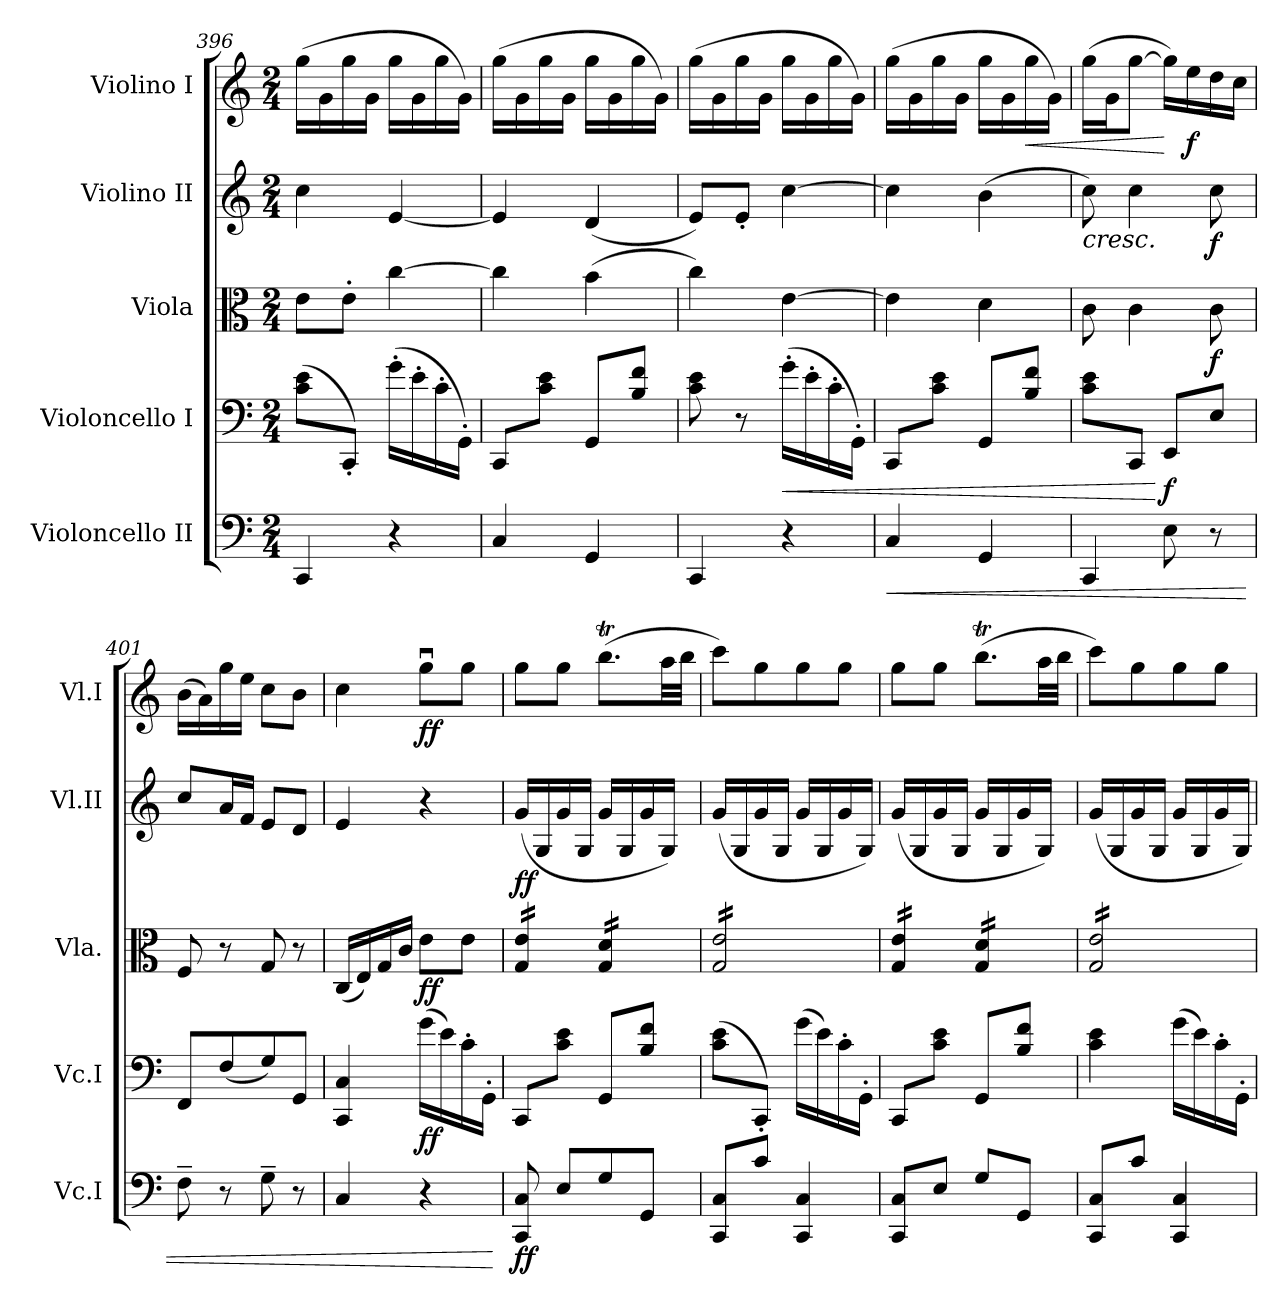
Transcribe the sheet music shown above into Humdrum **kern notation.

**kern	**dynam	**kern	**dynam	**kern	**dynam	**kern	**dynam	**kern	**dynam
*part5	*part5	*part4	*part4	*part3	*part3	*part2	*part2	*part1	*part1
*staff5	*staff5	*staff4	*staff4	*staff3	*staff3	*staff2	*staff2	*staff1	*staff1
*I"Violoncello II	*	*I"Violoncello I	*	*I"Viola	*	*I"Violino II	*	*I"Violino I	*
*I'Vc.I	*	*I'Vc.I	*	*I'Vla.	*	*I'Vl.II	*	*I'Vl.I	*
*clefF4	*	*clefF4	*	*clefC3	*	*clefG2	*	*clefG2	*
*k[]	*	*k[]	*	*k[]	*	*k[]	*	*k[]	*
*M2/4	*	*M2/4	*	*M2/4	*	*M2/4	*	*M2/4	*
=396	=396	=396	=396	=396	=396	=396	=396	=396	=396
4CC/	.	(8c\ 8e\L	.	8e\L	.	4cc\	.	(16gg\LL	.
.	.	.	.	.	.	.	.	16g\	.
.	.	8CC'/J)	.	8e'\J	.	.	.	16gg\	.
.	.	.	.	.	.	.	.	16g\JJ	.
4r	.	(16g'\LL	.	[4cc\	.	[4e/	.	16gg\LL	.
.	.	16e'\	.	.	.	.	.	16g\	.
.	.	16c'\	.	.	.	.	.	16gg\	.
.	.	16GG'\JJ)	.	.	.	.	.	16g\JJ)	.
=397	=397	=397	=397	=397	=397	=397	=397	=397	=397
4C/	.	8CC/L	.	4cc\]	.	4e/]	.	(16gg\LL	.
.	.	.	.	.	.	.	.	16g\	.
.	.	8c\ 8e\J	.	.	.	.	.	16gg\	.
.	.	.	.	.	.	.	.	16g\JJ	.
4GG/	.	8GG/L	.	(4b\	.	(4d/	.	16gg\LL	.
.	.	.	.	.	.	.	.	16g\	.
.	.	8B\ 8f\J	.	.	.	.	.	16gg\	.
.	.	.	.	.	.	.	.	16g\JJ)	.
=398	=398	=398	=398	=398	=398	=398	=398	=398	=398
4CC/	.	8c\ 8e\	.	4cc\)	.	8e/L)	.	(16gg\LL	.
.	.	.	.	.	.	.	.	16g\	.
.	.	8r	.	.	.	8e'/J	.	16gg\	.
.	.	.	.	.	.	.	.	16g\JJ	.
!	!	!	!LO:HP:b	!	!	!	!	!	!
4r	.	(16g'\LL	<	[4e\	.	[4cc\	.	16gg\LL	.
.	.	16e'\	.	.	.	.	.	16g\	.
.	.	16c'\	.	.	.	.	.	16gg\	.
.	.	16GG'/JJ)	.	.	.	.	.	16g\JJ)	.
=399	=399	=399	=399	=399	=399	=399	=399	=399	=399
!	!LO:HP:b	!	!	!	!	!	!	!	!
4C/	<	8CC/L	.	4e\]	.	4cc\]	.	(16gg\LL	.
.	.	.	.	.	.	.	.	16g\	.
.	.	8c\ 8e\J	.	.	.	.	.	16gg\	.
.	.	.	.	.	.	.	.	16g\JJ	.
4GG/	.	8GG/L	.	4d\	.	(4b\	.	16gg\LL	.
.	.	.	.	.	.	.	.	16g\	.
!	!	!	!	!	!	!	!	!	!LO:HP:b
.	.	8B\ 8f\J	.	.	.	.	.	16gg\	<
.	.	.	.	.	.	.	.	16g\JJ)	.
!!LO:LB:g=z
=400	=400	=400	=400	=400	=400	=400	=400	=400	=400
!	!	!	!	!	!	!	!LO:HP:b	!	!
4CC/	.	8c\ 8e\L	.	8c\	.	8cc\)	<	(16gg\LL	.
.	.	.	.	.	.	.	.	16g\J	.
.	.	8CC/J	.	4c\	.	4cc\	.	[8gg\J	.
!	!	!	!LO:DY:n=1:b	!	!	!	!	!	!
8E\	.	8EE/L	[ f	.	.	.	.	16gg\LL])	[
!	!	!	!	!	!	!	!	!	!LO:DY:b
.	.	.	.	.	.	.	.	16ee\	f
!	!	!	!	!	!LO:DY:b	!	!LO:DY:b	!	!
8r	.	8E/J	.	8c\	f	8cc\	f	16dd\	.
.	.	.	.	.	.	.	.	16cc\JJ	.
.	.	.	.	.	.	.	[	.	.
=401	=401	=401	=401	=401	=401	=401	=401	=401	=401
8F~\	.	8FF/L	.	8F/	.	8cc/L	.	(16b\LL	.
.	.	.	.	.	.	.	.	16a\)	.
8r	.	(8F/	.	8r	.	16a/L	.	16gg\	.
.	.	.	.	.	.	16f/JJ	.	16ee\JJ	.
8G~\	.	8G/)	.	8G/	.	8e/L	.	8cc\L	.
8r	.	8GG/J	.	8r	.	8d/J	.	8b\J	.
=402	=402	=402	=402	=402	=402	=402	=402	=402	=402
4C/	.	4CC/ 4C/	.	(16C/LL	.	4e/	.	4cc\	.
.	.	.	.	16E/)	.	.	.	.	.
.	.	.	.	16G/	.	.	.	.	.
.	.	.	.	16c/JJ	.	.	.	.	.
!	!	!	!LO:DY:b	!	!LO:DY:b	!	!	!	!LO:DY:b
4r	.	(16g\LL	ff	8e\L	ff	4r	.	8ggu\L	ff
.	.	16e\)	.	.	.	.	.	.	.
.	.	16c'\	.	8e\J	.	.	.	8gg\J	.
.	.	16GG'\JJ	.	.	.	.	.	.	.
.	[	.	.	.	.	.	.	.	.
=403	=403	=403	=403	=403	=403	=403	=403	=403	=403
!	!LO:DY:b	!	!	!	!	!	!LO:DY:b	!	!
*	*	*	*	*tremolo	*	*	*	*	*
8CC/ 8C/	ff	8CC/L	.	16G/ 16e/LL	.	(>16g/LL	ff	8gg\L	.
.	.	.	.	16G/ 16e/	.	16G/	.	.	.
8E/L	.	8c\ 8e\J	.	16G/ 16e/	.	16g/	.	8gg\J	.
.	.	.	.	16G/ 16e/JJ	.	16G/JJ	.	.	.
8G/	.	8GG/L	.	16G/ 16d/LL	.	16g/LL	.	(8.bbt\L	.
.	.	.	.	16G/ 16d/	.	16G/	.	.	.
8GG/J	.	8B\ 8f\J	.	16G/ 16d/	.	16g/	.	.	.
.	.	.	.	16G/ 16d/JJ	.	16G/JJ)	.	32aa\LL	.
.	.	.	.	.	.	.	.	32bb\JJJ	.
=404	=404	=404	=404	=404	=404	=404	=404	=404	=404
8CC/ 8C/L	.	(8c\ 8e\L	.	16G/ 16e/LL	.	(>16g/LL	.	8ccc\L)	.
.	.	.	.	16G/ 16e/	.	16G/	.	.	.
8c/J	.	8CC'/J)	.	16G/ 16e/	.	16g/	.	8gg\	.
.	.	.	.	16G/ 16e/	.	16G/JJ	.	.	.
4CC/ 4C/	.	(16g\LL	.	16G/ 16e/	.	16g/LL	.	8gg\	.
.	.	16e\)	.	16G/ 16e/	.	16G/	.	.	.
.	.	16c'\	.	16G/ 16e/	.	16g/	.	8gg\J	.
.	.	16GG'\JJ	.	16G/ 16e/JJ	.	16G/JJ)	.	.	.
!!LO:PB:g=z
=405	=405	=405	=405	=405	=405	=405	=405	=405	=405
8CC/ 8C/L	.	8CC/L	.	16G/ 16e/LL	.	(>16g/LL	.	8gg\L	.
.	.	.	.	16G/ 16e/	.	16G/	.	.	.
8E/J	.	8c\ 8e\J	.	16G/ 16e/	.	16g/	.	8gg\J	.
.	.	.	.	16G/ 16e/JJ	.	16G/JJ	.	.	.
8G/L	.	8GG/L	.	16G/ 16d/LL	.	16g/LL	.	(8.bbt\L	.
.	.	.	.	16G/ 16d/	.	16G/	.	.	.
8GG/J	.	8B\ 8f\J	.	16G/ 16d/	.	16g/	.	.	.
.	.	.	.	16G/ 16d/JJ	.	16G/JJ)	.	32aa\LL	.
.	.	.	.	.	.	.	.	32bb\JJJ	.
=406	=406	=406	=406	=406	=406	=406	=406	=406	=406
8CC/ 8C/L	.	4c\ 4e\	.	16G/ 16e/LL	.	(>16g/LL	.	8ccc\L)	.
.	.	.	.	16G/ 16e/	.	16G/	.	.	.
8c/J	.	.	.	16G/ 16e/	.	16g/	.	8gg\	.
.	.	.	.	16G/ 16e/	.	16G/JJ	.	.	.
4CC/ 4C/	.	(16g\LL	.	16G/ 16e/	.	16g/LL	.	8gg\	.
.	.	16e\)	.	16G/ 16e/	.	16G/	.	.	.
.	.	16c'\	.	16G/ 16e/	.	16g/	.	8gg\J	.
.	.	16GG'\JJ	.	16G/ 16e/JJ	.	16G/JJ)	.	.	.
*	*	*	*	*Xtremolo	*	*	*	*	*
=	=	=	=	=	=	=	=	=	=
*-	*-	*-	*-	*-	*-	*-	*-	*-	*-
